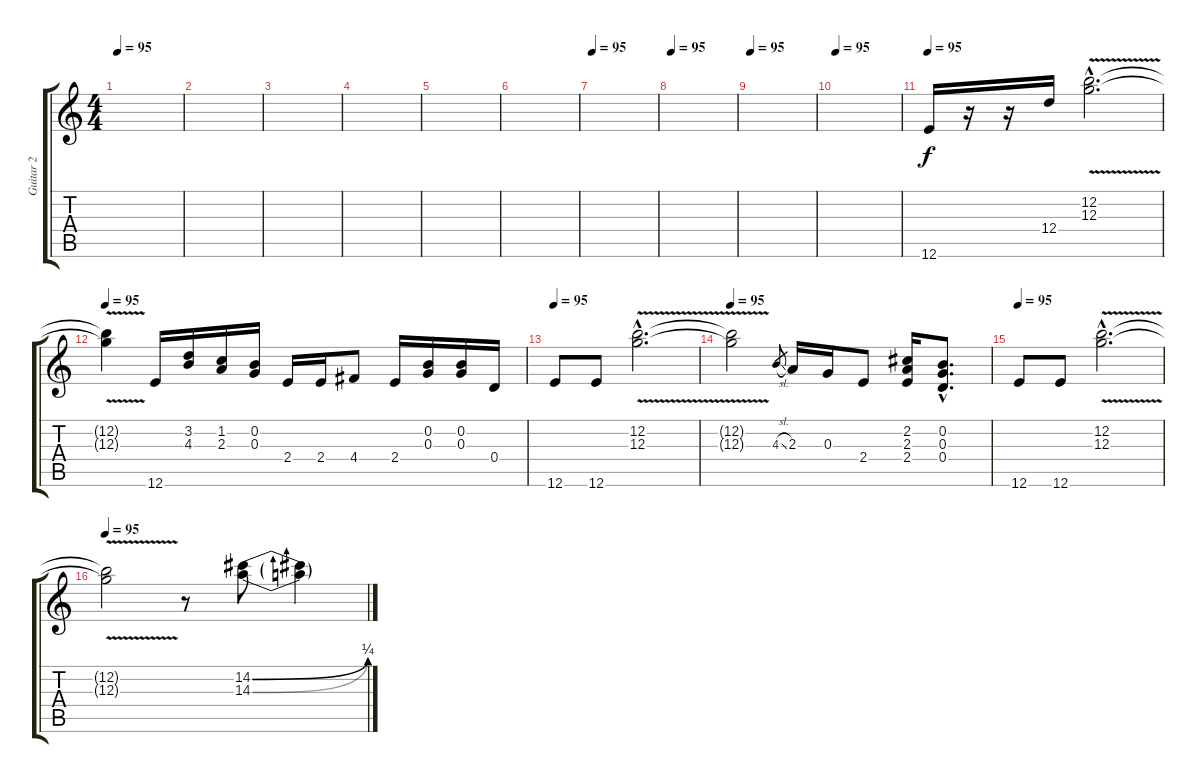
\track ("Guitar 2" "Guitar 2") {instrument distortionguitar}
\staff {score tabs}
\tuning (E4 B3 G3 D3 A2 E2) {hide}
\ts (4 4)
\tempo 95
\clef g2
\ks c
|
|
|
|
|
|
\tempo 95
|
\tempo 95
|
\tempo 95
|
\tempo 95
|
\tempo 95
12.6.16 r.16 r.16 12.4.16 (12.2{v hac} 12.3{v hac}).2{d} |
\tempo 95
(12.2{t} 12.3{t}).4 12.6.16 (3.2 4.3).16 (1.2 2.3).16 (0.2 0.3).16 2.4.16 2.4.16 4.4.8 2.4.16 (0.2 0.3).16 (0.2 0.3).16 0.4.16 |
\tempo 95
12.6.8 12.6.8 (12.2{v hac} 12.3{v hac}).2{d} |
\tempo 95
(12.2{t} 12.3{t}).2 4.3{sl}.8{gr} 2.3.16 0.3.16 2.4.8 (2.2 2.3 2.4).16 (0.2{hac} 0.3{hac} 0.4{hac}).8{d} |
\tempo 95
12.6.8 12.6.8 (12.2{v hac} 12.3{v hac}).2{d} |
\tempo 95
(12.2{t} 12.3{t}).2 r.8 (14.2{be (bend 0 0 60 1)} 14.3{be (bend 0 0 60 1)}).8 (14.2{t} 14.3{t}).4
